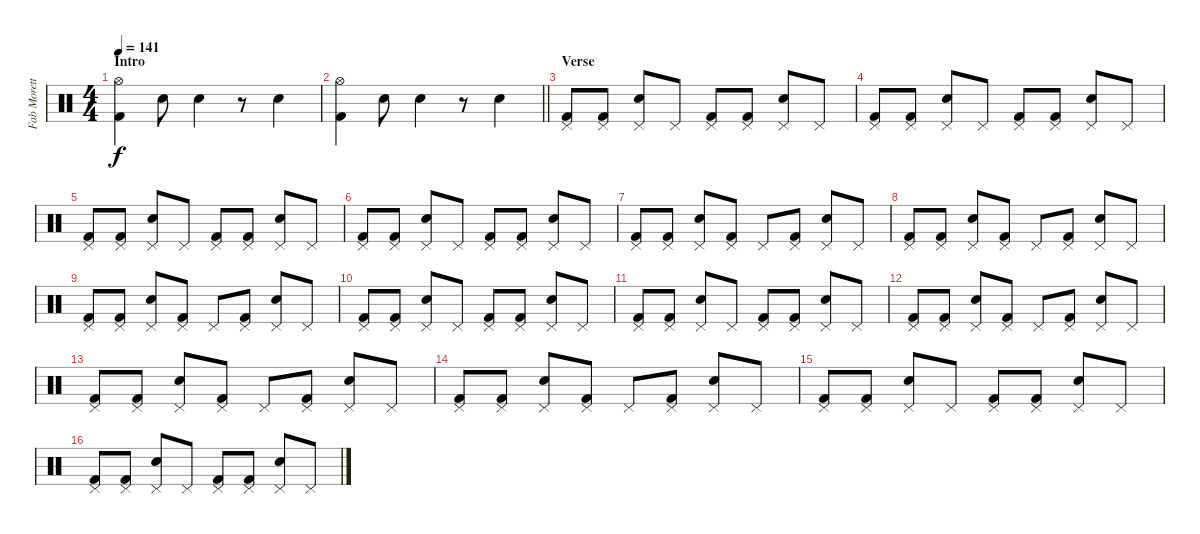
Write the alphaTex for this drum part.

\track ("Fab Moretti - Drums" "Fab Morett") {instrument percussion}
\staff {score}
\articulation defaults
\ts (4 4)
\section ("" "Intro")
\tempo 141
\clef neutral
\ks c
("Hi-Hat (open)" "Kick (hit) 2").4{dy f} "Electric Snare (hit)".8 "Electric Snare (hit)".4 r.8 "Electric Snare (hit)".4 |
\barLineRight lightlight
("Hi-Hat (open)" "Kick (hit) 2").4 "Electric Snare (hit)".8 "Electric Snare (hit)".4 r.8 "Electric Snare (hit)".4 |
\section ("" "Verse")
("Pedal Hi-Hat (hit)" "Kick (hit) 2").8 ("Pedal Hi-Hat (hit)" "Kick (hit) 2").8 ("Pedal Hi-Hat (hit)" "Electric Snare (hit)").8 "Pedal Hi-Hat (hit)".8 ("Pedal Hi-Hat (hit)" "Kick (hit) 2").8 ("Pedal Hi-Hat (hit)" "Kick (hit) 2").8 ("Pedal Hi-Hat (hit)" "Electric Snare (hit)").8 "Pedal Hi-Hat (hit)".8 |
("Pedal Hi-Hat (hit)" "Kick (hit) 2").8 ("Pedal Hi-Hat (hit)" "Kick (hit) 2").8 ("Pedal Hi-Hat (hit)" "Electric Snare (hit)").8 "Pedal Hi-Hat (hit)".8 ("Pedal Hi-Hat (hit)" "Kick (hit) 2").8 ("Pedal Hi-Hat (hit)" "Kick (hit) 2").8 ("Pedal Hi-Hat (hit)" "Electric Snare (hit)").8 "Pedal Hi-Hat (hit)".8 |
("Pedal Hi-Hat (hit)" "Kick (hit) 2").8 ("Pedal Hi-Hat (hit)" "Kick (hit) 2").8 ("Pedal Hi-Hat (hit)" "Electric Snare (hit)").8 "Pedal Hi-Hat (hit)".8 ("Pedal Hi-Hat (hit)" "Kick (hit) 2").8 ("Pedal Hi-Hat (hit)" "Kick (hit) 2").8 ("Pedal Hi-Hat (hit)" "Electric Snare (hit)").8 "Pedal Hi-Hat (hit)".8 |
("Pedal Hi-Hat (hit)" "Kick (hit) 2").8 ("Pedal Hi-Hat (hit)" "Kick (hit) 2").8 ("Pedal Hi-Hat (hit)" "Electric Snare (hit)").8 "Pedal Hi-Hat (hit)".8 ("Pedal Hi-Hat (hit)" "Kick (hit) 2").8 ("Pedal Hi-Hat (hit)" "Kick (hit) 2").8 ("Pedal Hi-Hat (hit)" "Electric Snare (hit)").8 "Pedal Hi-Hat (hit)".8 |
("Pedal Hi-Hat (hit)" "Kick (hit) 2").8 ("Pedal Hi-Hat (hit)" "Kick (hit) 2").8 ("Pedal Hi-Hat (hit)" "Electric Snare (hit)").8 ("Pedal Hi-Hat (hit)" "Kick (hit) 2").8 "Pedal Hi-Hat (hit)".8 ("Pedal Hi-Hat (hit)" "Kick (hit) 2").8 ("Pedal Hi-Hat (hit)" "Electric Snare (hit)").8 "Pedal Hi-Hat (hit)".8 |
("Pedal Hi-Hat (hit)" "Kick (hit) 2").8 ("Pedal Hi-Hat (hit)" "Kick (hit) 2").8 ("Pedal Hi-Hat (hit)" "Electric Snare (hit)").8 ("Pedal Hi-Hat (hit)" "Kick (hit) 2").8 "Pedal Hi-Hat (hit)".8 ("Pedal Hi-Hat (hit)" "Kick (hit) 2").8 ("Pedal Hi-Hat (hit)" "Electric Snare (hit)").8 "Pedal Hi-Hat (hit)".8 |
("Pedal Hi-Hat (hit)" "Kick (hit) 2").8 ("Pedal Hi-Hat (hit)" "Kick (hit) 2").8 ("Pedal Hi-Hat (hit)" "Electric Snare (hit)").8 ("Pedal Hi-Hat (hit)" "Kick (hit) 2").8 "Pedal Hi-Hat (hit)".8 ("Pedal Hi-Hat (hit)" "Kick (hit) 2").8 ("Pedal Hi-Hat (hit)" "Electric Snare (hit)").8 "Pedal Hi-Hat (hit)".8 |
("Pedal Hi-Hat (hit)" "Kick (hit) 2").8 ("Pedal Hi-Hat (hit)" "Kick (hit) 2").8 ("Pedal Hi-Hat (hit)" "Electric Snare (hit)").8 "Pedal Hi-Hat (hit)".8 ("Pedal Hi-Hat (hit)" "Kick (hit) 2").8 ("Pedal Hi-Hat (hit)" "Kick (hit) 2").8 ("Pedal Hi-Hat (hit)" "Electric Snare (hit)").8 "Pedal Hi-Hat (hit)".8 |
("Pedal Hi-Hat (hit)" "Kick (hit) 2").8 ("Pedal Hi-Hat (hit)" "Kick (hit) 2").8 ("Pedal Hi-Hat (hit)" "Electric Snare (hit)").8 "Pedal Hi-Hat (hit)".8 ("Pedal Hi-Hat (hit)" "Kick (hit) 2").8 ("Pedal Hi-Hat (hit)" "Kick (hit) 2").8 ("Pedal Hi-Hat (hit)" "Electric Snare (hit)").8 "Pedal Hi-Hat (hit)".8 |
("Pedal Hi-Hat (hit)" "Kick (hit) 2").8 ("Pedal Hi-Hat (hit)" "Kick (hit) 2").8 ("Pedal Hi-Hat (hit)" "Electric Snare (hit)").8 ("Pedal Hi-Hat (hit)" "Kick (hit) 2").8 "Pedal Hi-Hat (hit)".8 ("Pedal Hi-Hat (hit)" "Kick (hit) 2").8 ("Pedal Hi-Hat (hit)" "Electric Snare (hit)").8 "Pedal Hi-Hat (hit)".8 |
("Pedal Hi-Hat (hit)" "Kick (hit) 2").8 ("Pedal Hi-Hat (hit)" "Kick (hit) 2").8 ("Pedal Hi-Hat (hit)" "Electric Snare (hit)").8 ("Pedal Hi-Hat (hit)" "Kick (hit) 2").8 "Pedal Hi-Hat (hit)".8 ("Pedal Hi-Hat (hit)" "Kick (hit) 2").8 ("Pedal Hi-Hat (hit)" "Electric Snare (hit)").8 "Pedal Hi-Hat (hit)".8 |
("Pedal Hi-Hat (hit)" "Kick (hit) 2").8 ("Pedal Hi-Hat (hit)" "Kick (hit) 2").8 ("Pedal Hi-Hat (hit)" "Electric Snare (hit)").8 ("Pedal Hi-Hat (hit)" "Kick (hit) 2").8 "Pedal Hi-Hat (hit)".8 ("Pedal Hi-Hat (hit)" "Kick (hit) 2").8 ("Pedal Hi-Hat (hit)" "Electric Snare (hit)").8 "Pedal Hi-Hat (hit)".8 |
("Pedal Hi-Hat (hit)" "Kick (hit) 2").8 ("Pedal Hi-Hat (hit)" "Kick (hit) 2").8 ("Pedal Hi-Hat (hit)" "Electric Snare (hit)").8 "Pedal Hi-Hat (hit)".8 ("Pedal Hi-Hat (hit)" "Kick (hit) 2").8 ("Pedal Hi-Hat (hit)" "Kick (hit) 2").8 ("Pedal Hi-Hat (hit)" "Electric Snare (hit)").8 "Pedal Hi-Hat (hit)".8 |
("Pedal Hi-Hat (hit)" "Kick (hit) 2").8 ("Pedal Hi-Hat (hit)" "Kick (hit) 2").8 ("Pedal Hi-Hat (hit)" "Electric Snare (hit)").8 "Pedal Hi-Hat (hit)".8 ("Pedal Hi-Hat (hit)" "Kick (hit) 2").8 ("Pedal Hi-Hat (hit)" "Kick (hit) 2").8 ("Pedal Hi-Hat (hit)" "Electric Snare (hit)").8 "Pedal Hi-Hat (hit)".8
